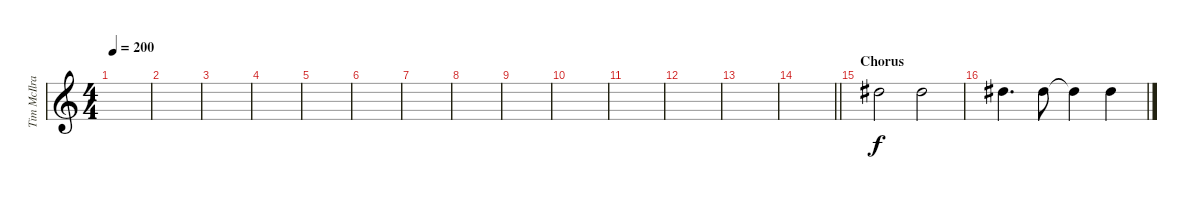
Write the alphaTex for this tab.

\track ("Tim McIlrath - Vocals Two" "Tim McIlra") {instrument distortionguitar}
\staff {score}
\tuning (E4 B3 G3 D3 A2 E2) {hide}
\ts (4 4)
\tempo 200
\clef g2
\ks c
|
|
|
|
|
|
|
|
|
|
|
|
|
\barLineRight lightlight
|
\section ("" "Chorus")
4.2.2 4.2.2 |
4.2.4{d} 4.2.8 4.2{t}.4 4.2.4
